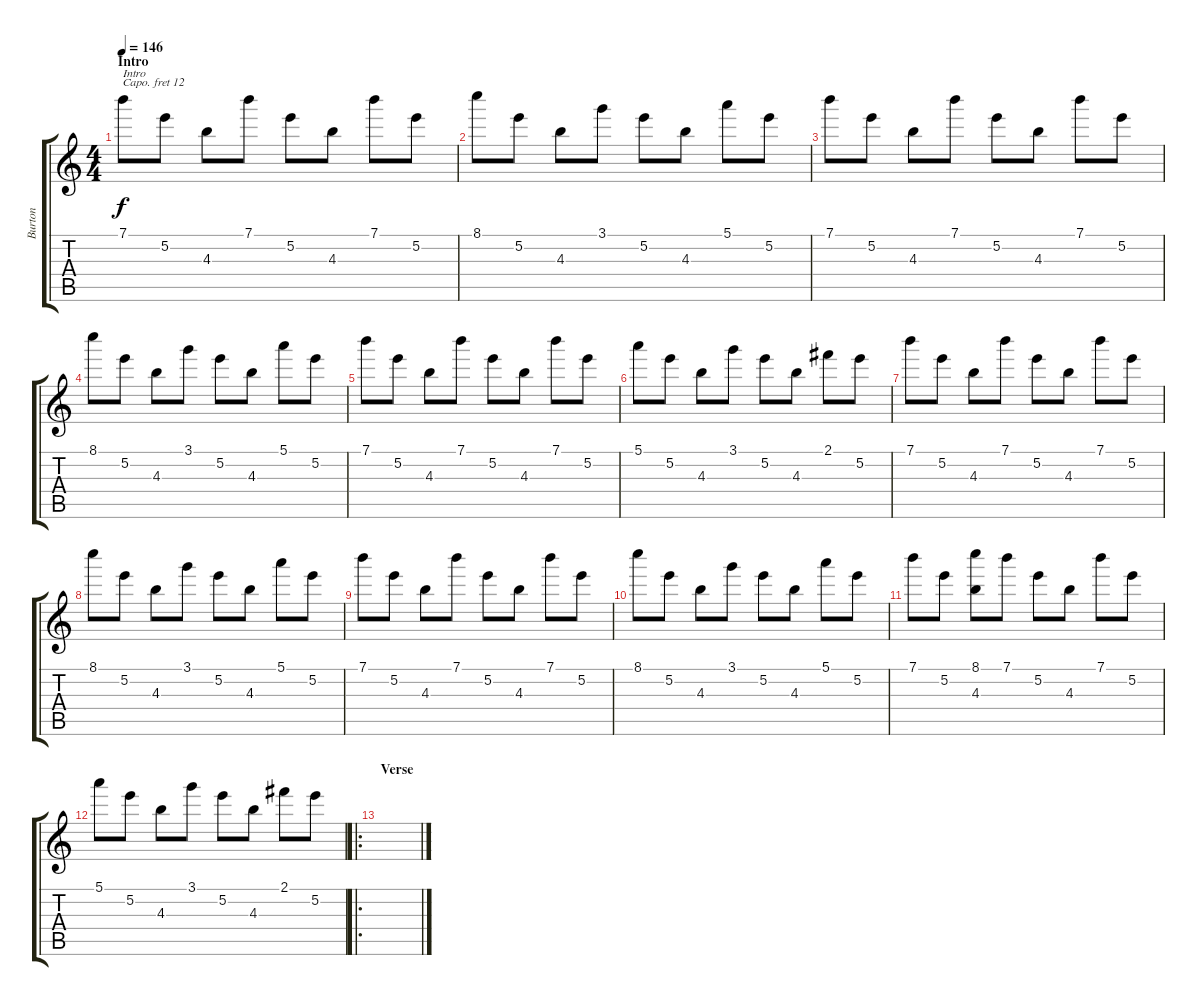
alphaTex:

\track ("Burton" "Burton") {instrument electricguitarjazz}
\staff {score tabs}
\capo 12
\tuning (E4 B3 G3 D3 A2 E2) {hide}
\ts (4 4)
\section ("" "Intro")
\tempo 146
\clef g2
\ks c
7.1.8{txt "Intro" dy f instrument electricguitarjazz} 5.2.8 4.3.8 7.1.8 5.2.8 4.3.8 7.1.8 5.2.8 |
8.1.8 5.2.8 4.3.8 3.1.8 5.2.8 4.3.8 5.1.8 5.2.8 |
7.1.8 5.2.8 4.3.8 7.1.8 5.2.8 4.3.8 7.1.8 5.2.8 |
8.1.8 5.2.8 4.3.8 3.1.8 5.2.8 4.3.8 5.1.8 5.2.8 |
7.1.8 5.2.8 4.3.8 7.1.8 5.2.8 4.3.8 7.1.8 5.2.8 |
5.1.8 5.2.8 4.3.8 3.1.8 5.2.8 4.3.8 2.1.8 5.2.8 |
7.1.8 5.2.8 4.3.8 7.1.8 5.2.8 4.3.8 7.1.8 5.2.8 |
8.1.8 5.2.8 4.3.8 3.1.8 5.2.8 4.3.8 5.1.8 5.2.8 |
7.1.8 5.2.8 4.3.8 7.1.8 5.2.8 4.3.8 7.1.8 5.2.8 |
8.1.8 5.2.8 4.3.8 3.1.8 5.2.8 4.3.8 5.1.8 5.2.8 |
7.1.8 5.2.8 (8.1 4.3).8 7.1.8 5.2.8 4.3.8 7.1.8 5.2.8 |
5.1.8 5.2.8 4.3.8 3.1.8 5.2.8 4.3.8 2.1.8 5.2.8 |
\ro
\section ("" "Verse")
